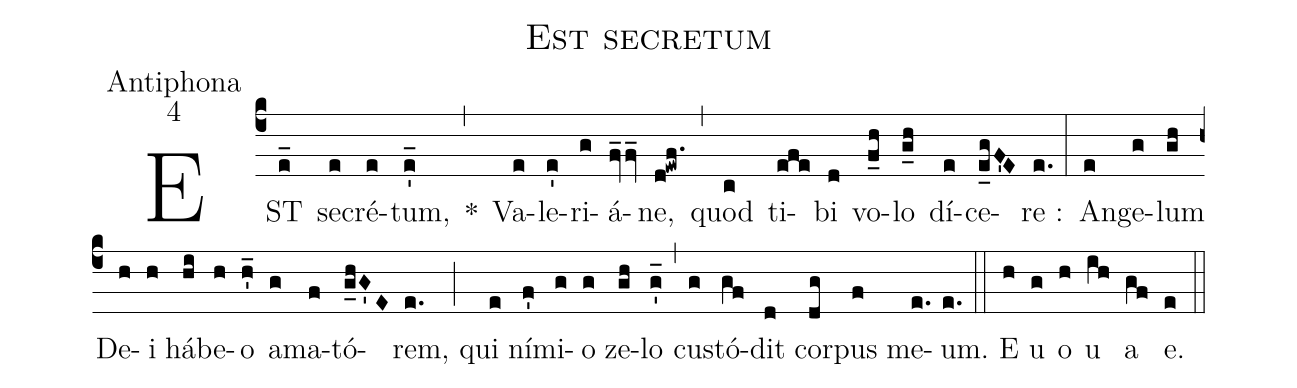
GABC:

name:Est secretum;
office-part:Antiphona;
mode:4;
%%
(c4) EST(e_) se(e)cré(e)tum,(e'_) *(,) Va(e)le(e')ri(g)á(fv_2/fv_)ne,(d!ewf.) (,) quod(c) ti(efe)bi(d) vo(f_h)lo(g_h) dí(e)ce(e_gF'E)re :(e.) (:) An(e)ge(g)lum(gh) De(h)i(h) há(hi)be(h)o(h'_) a(g)ma(f)tó(g_hG'E)rem,(e.) (;) qui(e) ní(f')mi(g)o(g) ze(gh)lo(g'_) (,) cu(g)stó(gf)dit(d) cor(dg)pus(f) me(e.)um.(e.) (::) E(h) u(g) o(h) u(ih) a(gf) e.(e) (::)
